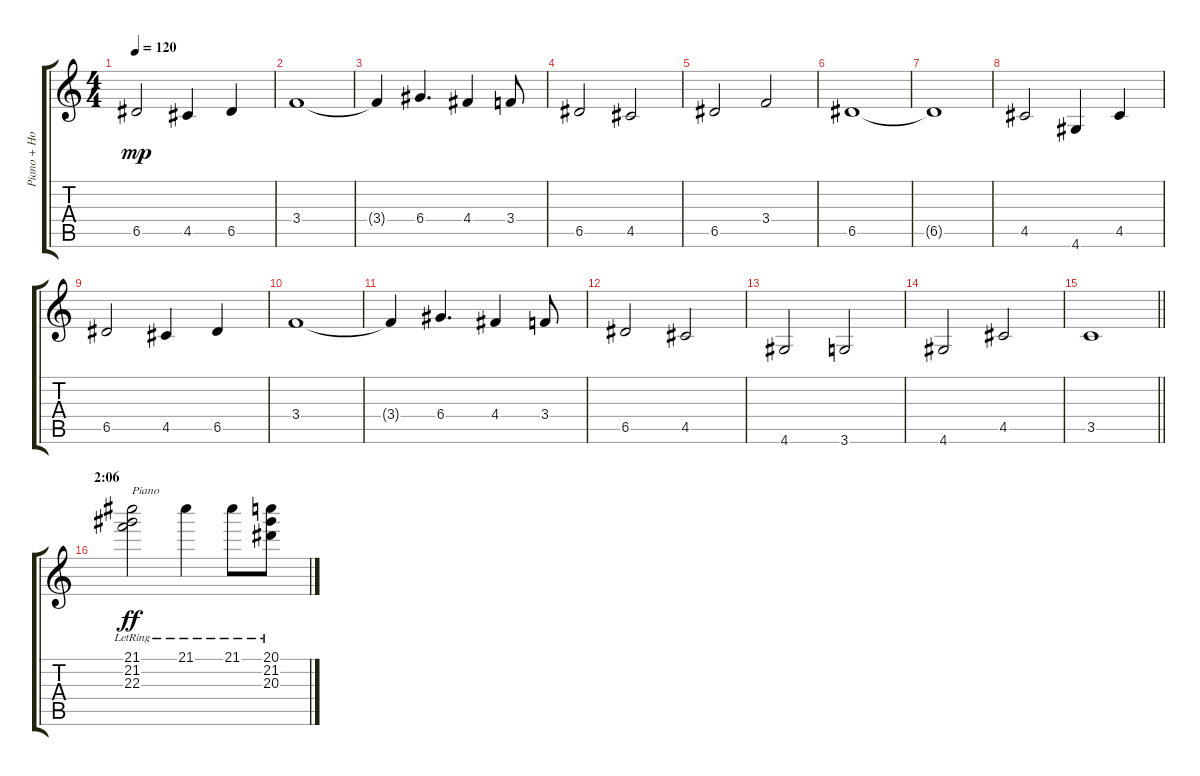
\track ("Piano + Horn" "Piano + Ho") {instrument acousticgrandpiano}
\staff {score tabs}
\tuning (E5 B4 G4 D4 A3 E3) {hide}
\ts (4 4)
\tempo 120
\clef g2
\ks c
6.5.2{dy mp} 4.5.4 6.5.4 |
3.4.1 |
3.4{t}.4 6.4.4{d} 4.4.4 3.4.8 |
6.5.2 4.5.2 |
6.5.2 3.4.2 |
6.5.1 |
6.5{t}.1 |
4.5.2 4.6.4 4.5.4 |
6.5.2 4.5.4 6.5.4 |
3.4.1 |
3.4{t}.4 6.4.4{d} 4.4.4 3.4.8 |
6.5.2 4.5.2 |
4.6.2 3.6.2 |
4.6.2 4.5.2 |
\barLineRight lightlight
3.5.1 |
\section ("" "2:06")
(21.1{lr} 21.2{lr} 22.3{lr}).2{txt "Piano" dy ff instrument acousticgrandpiano} 21.1{lr}.4 21.1{lr}.8 (20.1{lr} 21.2{lr} 20.3{lr}).8
